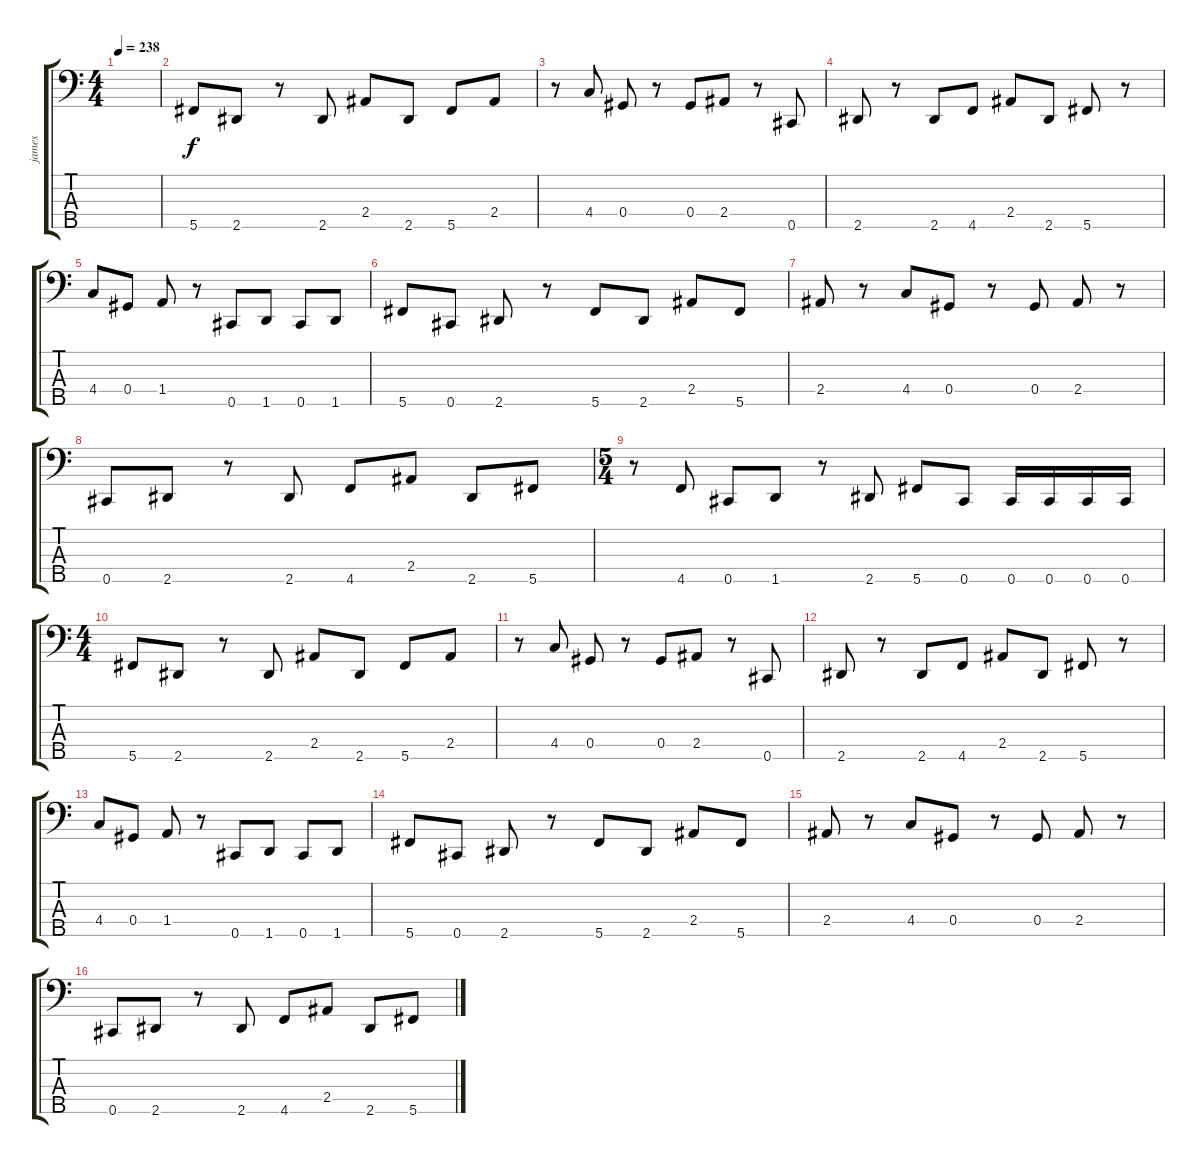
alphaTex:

\track ("james" "james") {instrument electricbassfinger}
\staff {score tabs}
\tuning (B2 Gb2 Db2 Ab1 Db1) {hide}
\ts (4 4)
\tempo 238
\clef f4
\ks c
|
5.5.8 2.5.8 r.8 2.5.8 2.4.8 2.5.8 5.5.8 2.4.8 |
r.8 4.4.8 0.4.8 r.8 0.4.8 2.4.8 r.8 0.5.8 |
2.5.8 r.8 2.5.8 4.5.8 2.4.8 2.5.8 5.5.8 r.8 |
4.4.8 0.4.8 1.4.8 r.8 0.5.8 1.5.8 0.5.8 1.5.8 |
5.5.8 0.5.8 2.5.8 r.8 5.5.8 2.5.8 2.4.8 5.5.8 |
2.4.8 r.8 4.4.8 0.4.8 r.8 0.4.8 2.4.8 r.8 |
0.5.8 2.5.8 r.8 2.5.8 4.5.8 2.4.8 2.5.8 5.5.8 |
\ts (5 4)
r.8 4.5.8 0.5.8 1.5.8 r.8 2.5.8 5.5.8 0.5.8 0.5.16 0.5.16 0.5.16 0.5.16 |
\ts (4 4)
5.5.8 2.5.8 r.8 2.5.8 2.4.8 2.5.8 5.5.8 2.4.8 |
r.8 4.4.8 0.4.8 r.8 0.4.8 2.4.8 r.8 0.5.8 |
2.5.8 r.8 2.5.8 4.5.8 2.4.8 2.5.8 5.5.8 r.8 |
4.4.8 0.4.8 1.4.8 r.8 0.5.8 1.5.8 0.5.8 1.5.8 |
5.5.8 0.5.8 2.5.8 r.8 5.5.8 2.5.8 2.4.8 5.5.8 |
2.4.8 r.8 4.4.8 0.4.8 r.8 0.4.8 2.4.8 r.8 |
0.5.8 2.5.8 r.8 2.5.8 4.5.8 2.4.8 2.5.8 5.5.8
